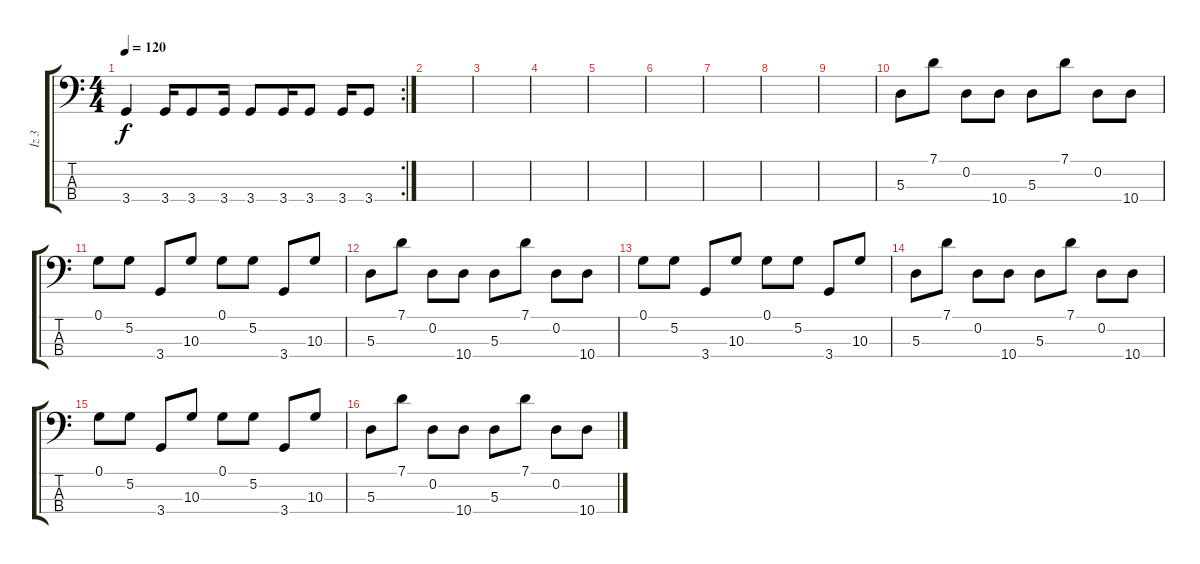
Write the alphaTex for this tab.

\track ("İz 3" "İz 3") {instrument electricbassfinger}
\staff {score tabs}
\tuning (G2 D2 A1 E1) {hide}
\rc 2
\ts (4 4)
\tempo 120
\clef f4
\ks c
3.4.4{dy f} 3.4.16 3.4.8 3.4.16 3.4.8 3.4.16 3.4.8 3.4.16 3.4.8 |
|
|
|
|
|
|
|
|
5.3.8 7.1.8 0.2.8 10.4.8 5.3.8 7.1.8 0.2.8 10.4.8 |
0.1.8 5.2.8 3.4.8 10.3.8 0.1.8 5.2.8 3.4.8 10.3.8 |
5.3.8 7.1.8 0.2.8 10.4.8 5.3.8 7.1.8 0.2.8 10.4.8 |
0.1.8 5.2.8 3.4.8 10.3.8 0.1.8 5.2.8 3.4.8 10.3.8 |
5.3.8 7.1.8 0.2.8 10.4.8 5.3.8 7.1.8 0.2.8 10.4.8 |
0.1.8 5.2.8 3.4.8 10.3.8 0.1.8 5.2.8 3.4.8 10.3.8 |
5.3.8 7.1.8 0.2.8 10.4.8 5.3.8 7.1.8 0.2.8 10.4.8
